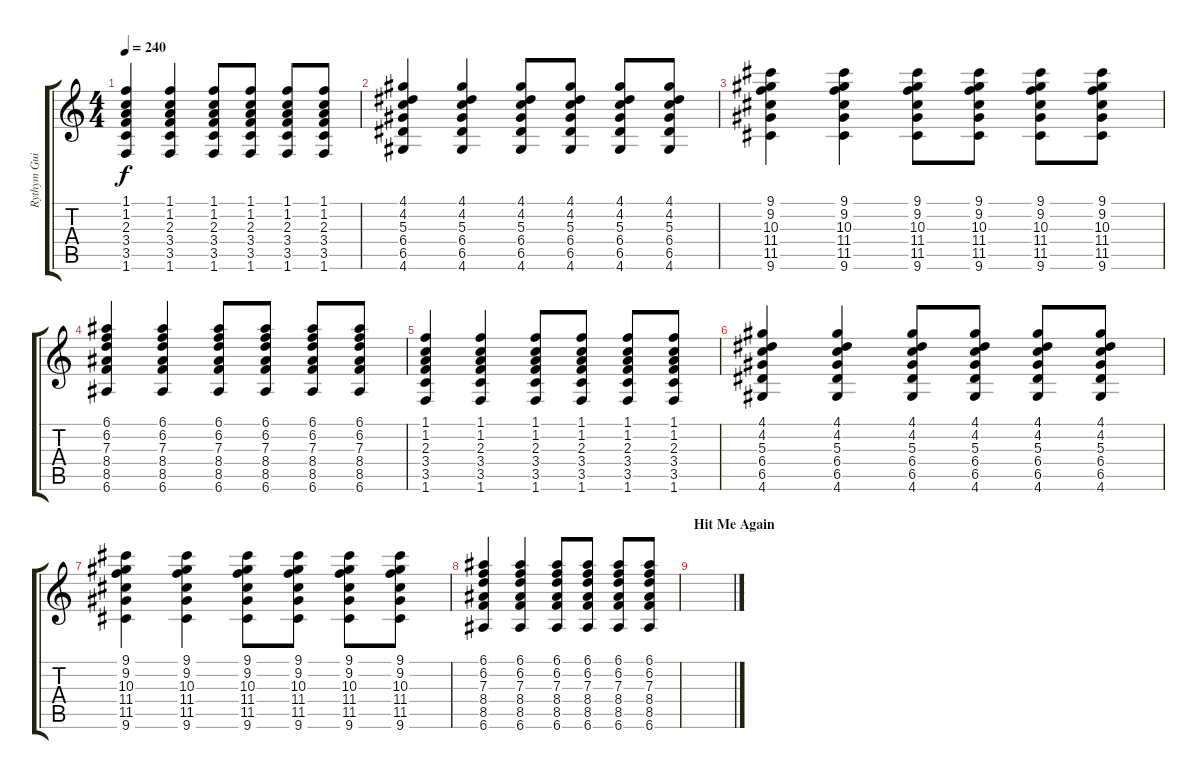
\track ("Rythym Guitar" "Rythym Gui") {instrument acousticguitarnylon}
\staff {score tabs}
\tuning (E4 B3 G3 D3 A2 E2) {hide}
\ts (4 4)
\tempo 240
\clef g2
\ks c
(1.1 1.2 2.3 3.4 3.5 1.6).4{dy f} (1.1 1.2 2.3 3.4 3.5 1.6).4 (1.1 1.2 2.3 3.4 3.5 1.6).8 (1.1 1.2 2.3 3.4 3.5 1.6).8 (1.1 1.2 2.3 3.4 3.5 1.6).8 (1.1 1.2 2.3 3.4 3.5 1.6).8 |
(4.1 4.2 5.3 6.4 6.5 4.6).4 (4.1 4.2 5.3 6.4 6.5 4.6).4 (4.1 4.2 5.3 6.4 6.5 4.6).8 (4.1 4.2 5.3 6.4 6.5 4.6).8 (4.1 4.2 5.3 6.4 6.5 4.6).8 (4.1 4.2 5.3 6.4 6.5 4.6).8 |
(9.1 9.2 10.3 11.4 11.5 9.6).4 (9.1 9.2 10.3 11.4 11.5 9.6).4 (9.1 9.2 10.3 11.4 11.5 9.6).8 (9.1 9.2 10.3 11.4 11.5 9.6).8 (9.1 9.2 10.3 11.4 11.5 9.6).8 (9.1 9.2 10.3 11.4 11.5 9.6).8 |
(6.1 6.2 7.3 8.4 8.5 6.6).4 (6.1 6.2 7.3 8.4 8.5 6.6).4 (6.1 6.2 7.3 8.4 8.5 6.6).8 (6.1 6.2 7.3 8.4 8.5 6.6).8 (6.1 6.2 7.3 8.4 8.5 6.6).8 (6.1 6.2 7.3 8.4 8.5 6.6).8 |
(1.1 1.2 2.3 3.4 3.5 1.6).4 (1.1 1.2 2.3 3.4 3.5 1.6).4 (1.1 1.2 2.3 3.4 3.5 1.6).8 (1.1 1.2 2.3 3.4 3.5 1.6).8 (1.1 1.2 2.3 3.4 3.5 1.6).8 (1.1 1.2 2.3 3.4 3.5 1.6).8 |
(4.1 4.2 5.3 6.4 6.5 4.6).4 (4.1 4.2 5.3 6.4 6.5 4.6).4 (4.1 4.2 5.3 6.4 6.5 4.6).8 (4.1 4.2 5.3 6.4 6.5 4.6).8 (4.1 4.2 5.3 6.4 6.5 4.6).8 (4.1 4.2 5.3 6.4 6.5 4.6).8 |
(9.1 9.2 10.3 11.4 11.5 9.6).4 (9.1 9.2 10.3 11.4 11.5 9.6).4 (9.1 9.2 10.3 11.4 11.5 9.6).8 (9.1 9.2 10.3 11.4 11.5 9.6).8 (9.1 9.2 10.3 11.4 11.5 9.6).8 (9.1 9.2 10.3 11.4 11.5 9.6).8 |
(6.1 6.2 7.3 8.4 8.5 6.6).4 (6.1 6.2 7.3 8.4 8.5 6.6).4 (6.1 6.2 7.3 8.4 8.5 6.6).8 (6.1 6.2 7.3 8.4 8.5 6.6).8 (6.1 6.2 7.3 8.4 8.5 6.6).8 (6.1 6.2 7.3 8.4 8.5 6.6).8 |
\section ("" "Hit Me Again")
